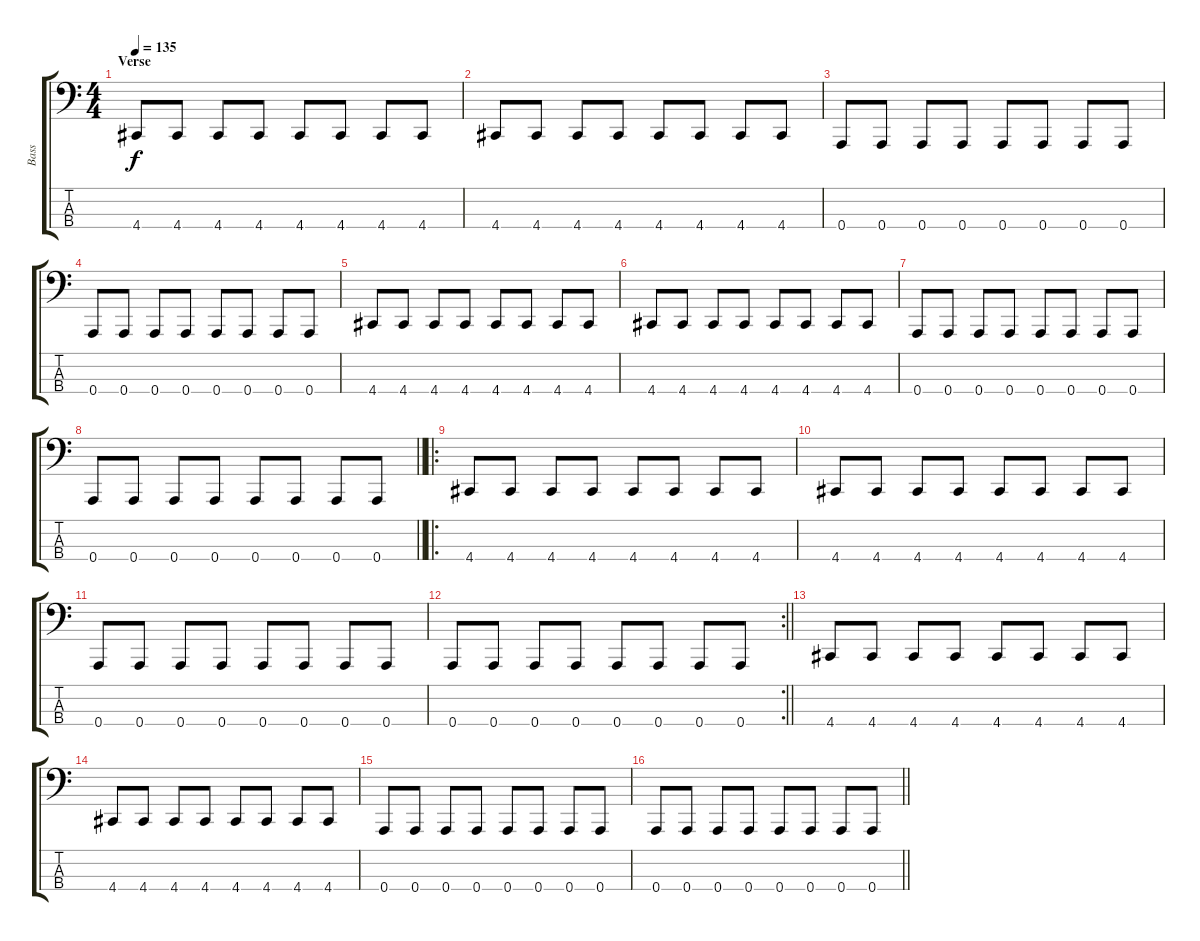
\track ("Bass" "Bass") {instrument electricbassfinger}
\staff {score tabs}
\tuning (D2 A1 E1 A0) {hide}
\ts (4 4)
\section ("" "Verse")
\tempo 135
\clef f4
\ks c
4.4.8{dy f} 4.4.8 4.4.8 4.4.8 4.4.8 4.4.8 4.4.8 4.4.8 |
4.4.8 4.4.8 4.4.8 4.4.8 4.4.8 4.4.8 4.4.8 4.4.8 |
0.4.8 0.4.8 0.4.8 0.4.8 0.4.8 0.4.8 0.4.8 0.4.8 |
0.4.8 0.4.8 0.4.8 0.4.8 0.4.8 0.4.8 0.4.8 0.4.8 |
4.4.8 4.4.8 4.4.8 4.4.8 4.4.8 4.4.8 4.4.8 4.4.8 |
4.4.8 4.4.8 4.4.8 4.4.8 4.4.8 4.4.8 4.4.8 4.4.8 |
0.4.8 0.4.8 0.4.8 0.4.8 0.4.8 0.4.8 0.4.8 0.4.8 |
\barLineRight lightlight
0.4.8 0.4.8 0.4.8 0.4.8 0.4.8 0.4.8 0.4.8 0.4.8 |
\ro
\section ("" "")
4.4.8 4.4.8 4.4.8 4.4.8 4.4.8 4.4.8 4.4.8 4.4.8 |
4.4.8 4.4.8 4.4.8 4.4.8 4.4.8 4.4.8 4.4.8 4.4.8 |
0.4.8 0.4.8 0.4.8 0.4.8 0.4.8 0.4.8 0.4.8 0.4.8 |
\rc 2
\barLineRight lightlight
0.4.8 0.4.8 0.4.8 0.4.8 0.4.8 0.4.8 0.4.8 0.4.8 |
4.4.8 4.4.8 4.4.8 4.4.8 4.4.8 4.4.8 4.4.8 4.4.8 |
4.4.8 4.4.8 4.4.8 4.4.8 4.4.8 4.4.8 4.4.8 4.4.8 |
0.4.8 0.4.8 0.4.8 0.4.8 0.4.8 0.4.8 0.4.8 0.4.8 |
\barLineRight lightlight
0.4.8 0.4.8 0.4.8 0.4.8 0.4.8 0.4.8 0.4.8 0.4.8
